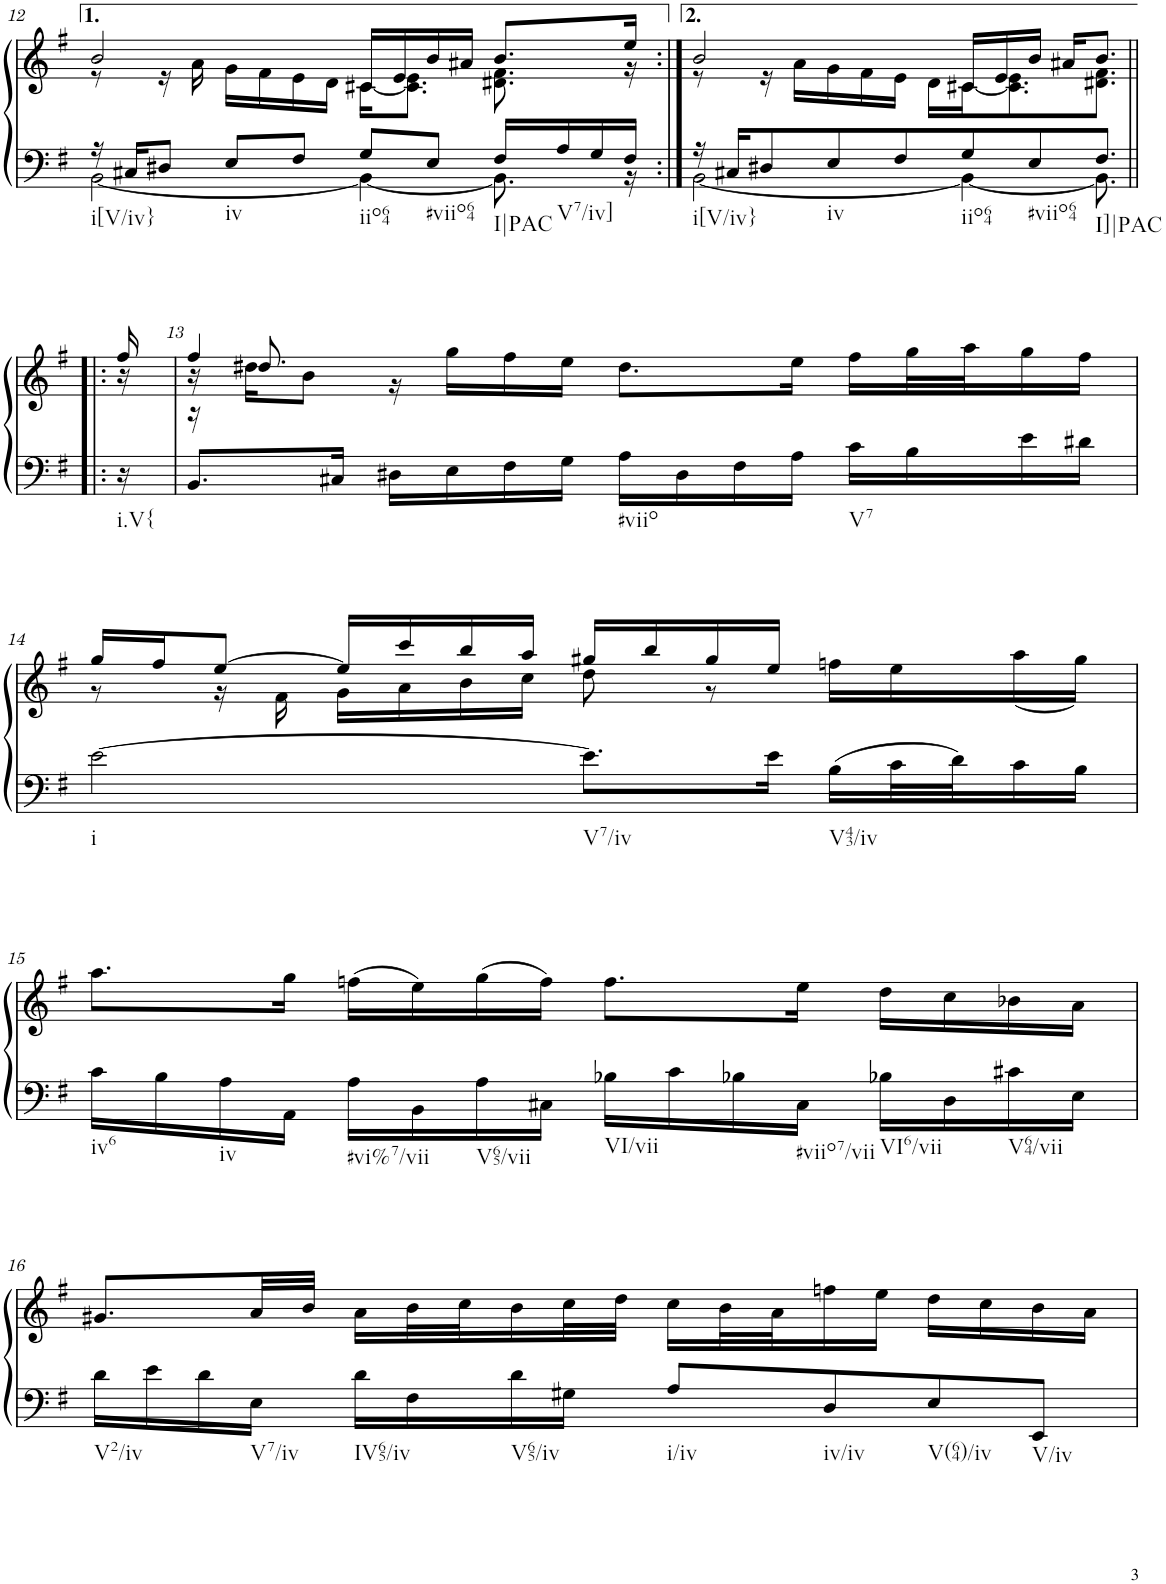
**kern	**kern
*part1	*part1
*staff2	*staff1
*I"unbenannt9	*
!!LO:PB:g=z
*clefF4	*clefG2
*k[f#]	*k[f#]
*M4/4	*M4/4
=12	=12
*^	*^
!LO:TX:b:t=i[V/iv}	!	!	!
16r	[2BB\	2b/	8r
16C#X/KL	.	.	.
8D#X/J	.	.	16r
.	.	.	16a\
!LO:TX:b:t=iv	!	!	!
8E/L	.	.	16g\LL
.	.	.	16f#\
8F#/J	.	.	16e\
.	.	.	16d\JJ
!LO:TX:b:t=iio64	!	!	!
8G/L	4BB\_	16c#X/LL	[16c#\KL
.	.	16e/	8.c#\] 8.e\J
!LO:TX:b:t=#viio64	!	!	!
8E/J	.	16b/	.
.	.	16a#X/JJ	.
!LO:TX:b:t=I|PAC	!	!	!
16F#/LL	8.BB\]	8.b/L	8.d#X\ 8.f#\
!LO:TX:b:t=V7/iv]	!	!	!
16A/	.	.	.
16G/	.	.	.
16F#/JJ	16r	16ee/Jk	16r
=12X1:|!	=12X1:|!	=12X1:|!	=12X1:|!
!LO:TX:b:t=i[V/iv}	!	!	!
16r	[2BB\	2b/	8r
16C#X/KL	.	.	.
8D#X/	.	.	16r
.	.	.	16a\LL
!LO:TX:b:t=iv	!	!	!
8E/	.	.	16g\
.	.	.	16f#\
8F#/	.	.	16e\JJ
.	.	.	16d\LL
!LO:TX:b:t=iio64	!	!	!
8G/	4BB\_	16c#X/LL	[16c#\J
.	.	16e/	8.c#\] 8.e\
!LO:TX:b:t=#viio64	!	!	!
8E/	.	16b/JJ	.
.	.	16a#X/KL	.
!LO:TX:b:t=I]|PAC	!	!	!
8.F#/J	8.BB\]	8.b/J	8.d#X\ 8.f#\J
!!LO:LB:g=z	!!
=12X2!|:	=12X2!|:	=12X2!|:	=12X2!|:
!LO:TX:b:t=i.V{	!	!	!
*v	*v	*	*
16r	16ff#/	16r
=13	=13	=13
*	*	*^
8.BB/L	4ff#/	16r	16r
.	.	16dd#X\KL	8.dd#/
.	.	8b\J	.
16C#X/Jk	.	.	.
16D#X\LL	2.ryy	16r	2.ryy
16E\	.	16gg\LL	.
16F#\	.	16ff#\	.
16G\JJ	.	16ee\JJ	.
!LO:TX:b:t=#viio	!	!	!
16A\LL	.	8.dd#\L	.
16D#\	.	.	.
16F#\	.	.	.
16A\JJ	.	16ee\Jk	.
!LO:TX:b:t=V7	!	!	!
16c\LL	.	16ff#\LL	.
16B\	.	32gg\L	.
.	.	32aa\J	.
16e\	.	16gg\	.
16d#X\JJ	.	16ff#\JJ	.
*	*	*v	*v
!!LO:LB:g=z
=14	=14	=14
!LO:TX:b:t=i	!	!
[2e\	16gg/LL	8r
.	16ff#/J	.
.	[8ee/J	16r
.	.	16f#\
.	16ee/LL]	16g\LL
.	16ccc/	16a\
.	16bb/	16b\
.	16aa/JJ	16cc\JJ
!LO:TX:b:t=V7/iv	!	!
8.e\L]	16gg#X/LL	8dd\
.	16bb/	.
.	16gg#/	8r
16e\Jk	16ee/JJ	.
!LO:TX:b:t=V43/iv	!	!
16B\LL	4ryy	16ffn\LL
32c\L	.	16ee\
32d\J	.	.
16c\	.	(16aa\
16B\JJ	.	16gg#\JJ)
!!LO:LB:g=z
=15	=15	=15
!LO:TX:b:t=iv6	!	!
*	*v	*v
16c\LL	8.aa\L
16B\	.
!LO:TX:b:t=iv	!
16A\	.
16AA\JJ	16gg\Jk
!LO:TX:b:t=#vi%7/vii	!
16A\LL	(16ffn\LL
16BB\	16ee\)
!LO:TX:b:t=V65/vii	!
16A\	(16gg\
16C#X\JJ	16ff\JJ)
!LO:TX:b:t=VI/vii	!
16B-X\LL	8.ff\L
16c\	.
16B-X\	.
!LO:TX:b:t=#viio7/vii	!
16C#\JJ	16ee\Jk
!LO:TX:b:t=VI6/vii	!
16B-X\LL	16dd\LL
16D\	16cc\
!LO:TX:b:t=V64/vii	!
16c#X\	16b-X\
16E\JJ	16a\JJ
!!LO:LB:g=z
=16	=16
!LO:TX:b:t=V2/iv	!
16d\LL	8.g#X/L
16e\	.
16d\	.
!LO:TX:b:t=V7/iv	!
16E\JJ	32a/LL
.	32b/JJJ
!LO:TX:b:t=IV65/iv	!
16d\LL	16a\LL
16F#\	32b\L
.	32cc\J
!LO:TX:b:t=V65/iv	!
16d\	16b\
16G#X\JJ	32cc\L
.	32dd\JJJ
!LO:TX:b:t=i/iv	!
8A/L	16cc\LL
.	32b\L
.	32a\J
!LO:TX:b:t=iv/iv	!
8D/	16ffn\
.	16ee\JJ
!LO:TX:b:t=V(64)/iv	!
8E/	16dd\LL
.	16cc\
!LO:TX:b:t=V/iv	!
8EE/J	16b\
.	16a\JJ
=	=
*-	*-
